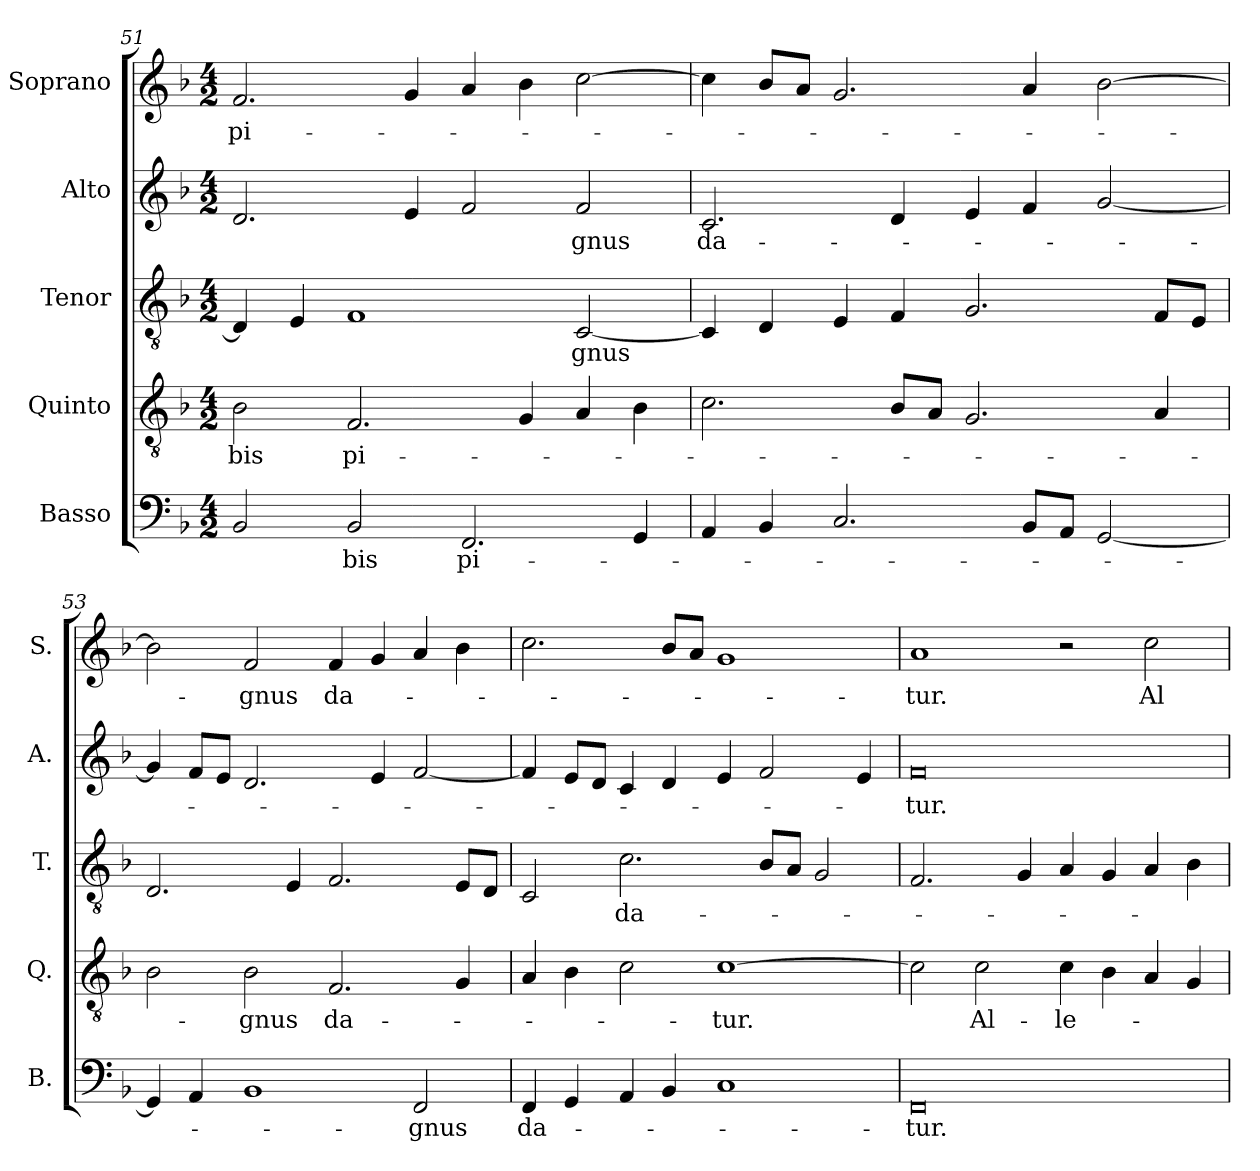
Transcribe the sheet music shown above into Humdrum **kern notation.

**kern	**text	**kern	**text	**kern	**text	**kern	**text	**kern	**text
*part5	*part5	*part4	*part4	*part3	*part3	*part2	*part2	*part1	*part1
*staff5	*staff5	*staff4	*staff4	*staff3	*staff3	*staff2	*staff2	*staff1	*staff1
*I"Basso	*	*I"Quinto	*	*I"Tenor	*	*I"Alto	*	*I"Soprano	*
*I'B.	*	*I'Q.	*	*I'T.	*	*I'A.	*	*I'S.	*
*clefF4	*	*clefGv2	*	*clefGv2	*	*clefG2	*	*clefG2	*
*	*	*ITrd7c12	*	*ITrd7c12	*	*	*	*	*
*k[b-]	*	*k[b-]	*	*k[b-]	*	*k[b-]	*	*k[b-]	*
*F:	*	*F:	*	*F:	*	*F:	*	*F:	*
*M4/2	*	*M4/2	*	*M4/2	*	*M4/2	*	*M4/2	*
=51	=51	=51	=51	=51	=51	=51	=51	=51	=51
!	!	!	!LO:LY:b:color=#000000	!	!	!	!	!	!
!	!	!	!	!	!	!	!	!	!LO:LY:b:color=#000000
2BB-i/	.	2BB-i\	-bis	4DDi/]	.	2.di/	.	2.fi/	pi-
.	.	.	.	4EEi/	.	.	.	.	.
!	!LO:LY:b:color=#000000	!	!	!	!	!	!	!	!
!	!	!	!LO:LY:b:color=#000000	!	!	!	!	!	!
2BB-i/	-bis	2.FFi/	pi-	1FFi	.	.	.	.	.
.	.	.	.	.	.	4ei/	.	4gi/	.
!	!LO:LY:b:color=#000000	!	!	!	!	!	!	!	!
2.FFi/	pi-	.	.	.	.	2fi/	.	4ai/	.
.	.	4GGi/	.	.	.	.	.	4b-i\	.
!	!	!	!	!	!LO:LY:b:color=#000000	!	!	!	!
!	!	!	!	!	!	!	!LO:LY:b:color=#000000	!	!
.	.	4AAi/	.	[2CCi/	-gnus	2fi/	-gnus	[2cci\	.
4GGi/	.	4BB-i\	.	.	.	.	.	.	.
!!LO:LB:g=z
=52	=52	=52	=52	=52	=52	=52	=52	=52	=52
!	!	!	!	!	!	!	!LO:LY:b:color=#000000	!	!
4AAi/	.	2.Ci\	.	4CCi/]	.	2.ci/	da-	4cci\]	.
4BB-i/	.	.	.	4DDi/	.	.	.	8b-i/L	.
.	.	.	.	.	.	.	.	8ai/J	.
2.Ci/	.	.	.	4EEi/	.	.	.	2.gi/	.
.	.	8BB-i/L	.	4FFi/	.	4di/	.	.	.
.	.	8AAi/J	.	.	.	.	.	.	.
.	.	2.GGi/	.	2.GGi/	.	4ei/	.	.	.
8BB-i/L	.	.	.	.	.	4fi/	.	4ai/	.
8AAi/J	.	.	.	.	.	.	.	.	.
[2GGi/	.	.	.	.	.	[2gi/	.	[2b-i\	.
.	.	4AAi/	.	8FFi/L	.	.	.	.	.
.	.	.	.	8EEi/J	.	.	.	.	.
=53	=53	=53	=53	=53	=53	=53	=53	=53	=53
4GGi/]	.	2BB-i\	.	2.DDi/	.	4gi/]	.	2b-i\]	.
4AAi/	.	.	.	.	.	8fi/L	.	.	.
.	.	.	.	.	.	8ei/J	.	.	.
!	!	!	!LO:LY:b:color=#000000	!	!	!	!	!	!
!	!	!	!	!	!	!	!	!	!LO:LY:b:color=#000000
1BB-i	.	2BB-i\	-gnus	.	.	2.di/	.	2fi/	-gnus
.	.	.	.	4EEi/	.	.	.	.	.
!	!	!	!LO:LY:b:color=#000000	!	!	!	!	!	!
!	!	!	!	!	!	!	!	!	!LO:LY:b:color=#000000
.	.	2.FFi/	da-	2.FFi/	.	.	.	4fi/	da-
.	.	.	.	.	.	4ei/	.	4gi/	.
!	!LO:LY:b:color=#000000	!	!	!	!	!	!	!	!
2FFi/	-gnus	.	.	.	.	[2fi/	.	4ai/	.
.	.	4GGi/	.	8EEi/L	.	.	.	4b-i\	.
.	.	.	.	8DDi/J	.	.	.	.	.
=54	=54	=54	=54	=54	=54	=54	=54	=54	=54
!	!LO:LY:b:color=#000000	!	!	!	!	!	!	!	!
4FFi/	da-	4AAi/	.	2CCi/	.	4fi/]	.	2.cci\	.
4GGi/	.	4BB-i\	.	.	.	8ei/L	.	.	.
.	.	.	.	.	.	8di/J	.	.	.
!	!	!	!	!	!LO:LY:b:color=#000000	!	!	!	!
4AAi/	.	2Ci\	.	2.Ci\	da-	4ci/	.	.	.
4BB-i/	.	.	.	.	.	4di/	.	8b-i/L	.
.	.	.	.	.	.	.	.	8ai/J	.
!	!	!	!LO:LY:b:color=#000000	!	!	!	!	!	!
1Ci	.	[1Ci	-tur.	.	.	4ei/	.	1gi	.
.	.	.	.	8BB-i/L	.	2fi/	.	.	.
.	.	.	.	8AAi/J	.	.	.	.	.
.	.	.	.	2GGi/	.	.	.	.	.
.	.	.	.	.	.	4ei/	.	.	.
=55	=55	=55	=55	=55	=55	=55	=55	=55	=55
!	!LO:LY:b:color=#000000	!	!	!	!	!	!	!	!
!	!	!	!	!	!	!	!LO:LY:b:color=#000000	!	!
!	!	!	!	!	!	!	!	!	!LO:LY:b:color=#000000
0FFi	-tur.	2Ci\]	.	2.FFi/	.	0fi	-tur.	1ai	-tur.
!	!	!	!LO:LY:b:color=#000000	!	!	!	!	!	!
.	.	2Ci\	Al-	.	.	.	.	.	.
.	.	.	.	4GGi/	.	.	.	.	.
!	!	!	!LO:LY:b:color=#000000	!	!	!	!	!	!
.	.	4Ci\	-le-	4AAi/	.	.	.	2r	.
.	.	4BB-i\	.	4GGi/	.	.	.	.	.
!	!	!	!	!	!	!	!	!	!LO:LY:b:color=#000000
.	.	4AAi/	.	4AAi/	.	.	.	2cci\	Al-
.	.	4GGi/	.	4BB-i\	.	.	.	.	.
=	=	=	=	=	=	=	=	=	=
*-	*-	*-	*-	*-	*-	*-	*-	*-	*-
